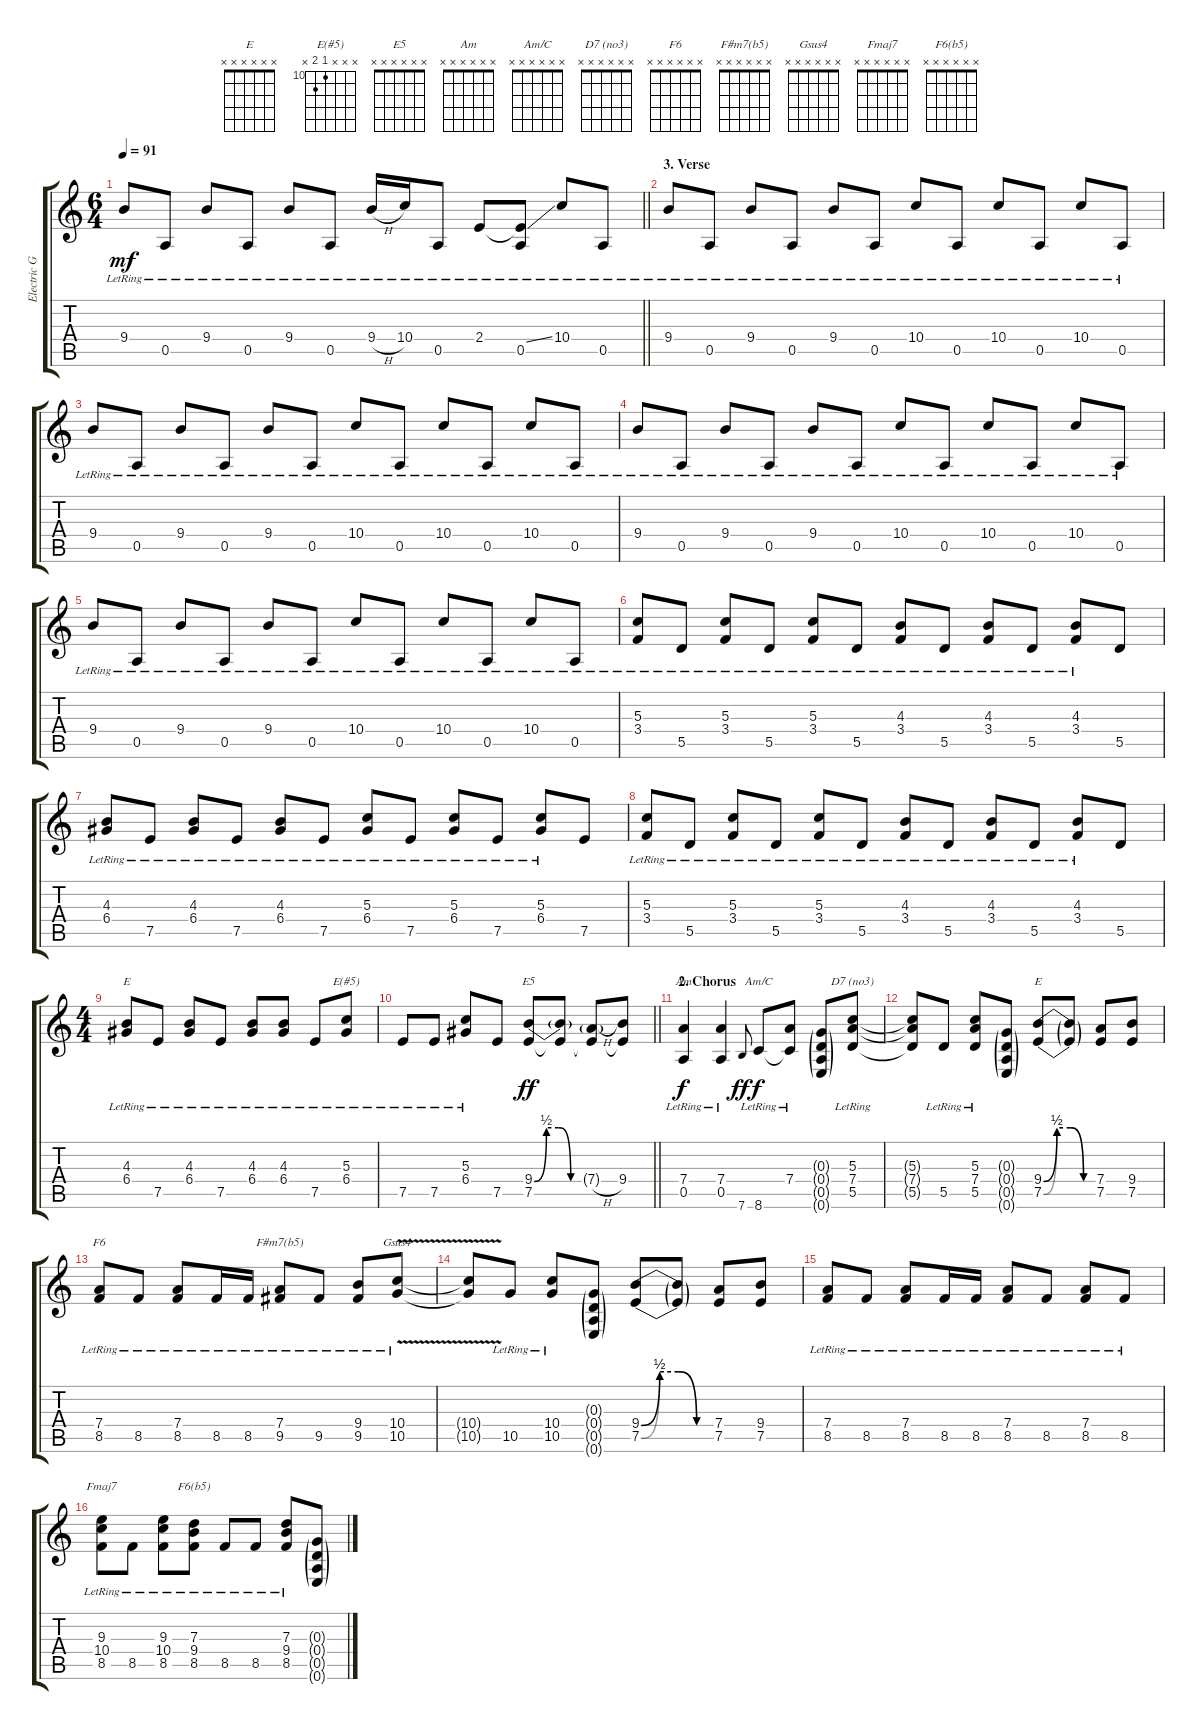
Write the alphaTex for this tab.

\track ("Electric Guitar: main" "Electric G") {instrument electricguitarclean}
\staff {score tabs}
\tuning (E4 B3 G3 D3 A2 E2) {hide}
\chord ("E" x x x 9 11 x) {firstfret 9}
\chord ("E(#5)" x x x 10 11 x) {firstfret 10}
\chord ("E5" x x x x x x)
\chord ("Am" x x x x x x)
\chord ("Am/C" x x x x x x)
\chord ("D7 (no3)" x x x x x x)
\chord ("E" x x x x x x)
\chord ("F6" x x x x x x)
\chord ("F#m7(b5)" x x x x x x)
\chord ("Gsus4" x x x x x x)
\chord ("Fmaj7" x x x x x x)
\chord ("F6(b5)" x x x x x x)
\ts (6 4)
\tempo 91
\clef g2
\barLineRight lightlight
\ks c
9.4{lr}.8{dy mf} 0.5{lr}.8 9.4{lr}.8 0.5{lr}.8 9.4{lr}.8 0.5{lr}.8 9.4{h lr}.16 10.4{lr}.16 0.5{lr}.8 2.4{lr}.8 (2.4{ss lr t} 0.5{lr}).8 10.4{lr}.8 0.5{lr}.8 |
\section ("" "3. Verse")
9.4{lr}.8 0.5{lr}.8 9.4{lr}.8 0.5{lr}.8 9.4{lr}.8 0.5{lr}.8 10.4{lr}.8 0.5{lr}.8 10.4{lr}.8 0.5{lr}.8 10.4{lr}.8 0.5{lr}.8 |
9.4{lr}.8 0.5{lr}.8 9.4{lr}.8 0.5{lr}.8 9.4{lr}.8 0.5{lr}.8 10.4{lr}.8 0.5{lr}.8 10.4{lr}.8 0.5{lr}.8 10.4{lr}.8 0.5{lr}.8 |
9.4{lr}.8 0.5{lr}.8 9.4{lr}.8 0.5{lr}.8 9.4{lr}.8 0.5{lr}.8 10.4{lr}.8 0.5{lr}.8 10.4{lr}.8 0.5{lr}.8 10.4{lr}.8 0.5{lr}.8 |
9.4{lr}.8 0.5{lr}.8 9.4{lr}.8 0.5{lr}.8 9.4{lr}.8 0.5{lr}.8 10.4{lr}.8 0.5{lr}.8 10.4{lr}.8 0.5{lr}.8 10.4{lr}.8 0.5{lr}.8 |
(5.3{lr} 3.4{lr}).8 5.5{lr}.8 (5.3{lr} 3.4{lr}).8 5.5{lr}.8 (5.3{lr} 3.4{lr}).8 5.5{lr}.8 (4.3{lr} 3.4{lr}).8 5.5{lr}.8 (4.3{lr} 3.4{lr}).8 5.5{lr}.8 (4.3{lr} 3.4{lr}).8 5.5.8 |
(4.3{lr} 6.4{lr}).8 7.5{lr}.8 (4.3{lr} 6.4{lr}).8 7.5{lr}.8 (4.3{lr} 6.4{lr}).8 7.5{lr}.8 (5.3{lr} 6.4{lr}).8 7.5{lr}.8 (5.3{lr} 6.4{lr}).8 7.5{lr}.8 (5.3{lr} 6.4{lr}).8 7.5.8 |
(5.3{lr} 3.4{lr}).8 5.5{lr}.8 (5.3{lr} 3.4{lr}).8 5.5{lr}.8 (5.3{lr} 3.4{lr}).8 5.5{lr}.8 (4.3{lr} 3.4{lr}).8 5.5{lr}.8 (4.3{lr} 3.4{lr}).8 5.5{lr}.8 (4.3{lr} 3.4{lr}).8 5.5.8 |
\ts (4 4)
(4.3{lr} 6.4{lr}).8{ch "E"} 7.5{lr}.8 (4.3{lr} 6.4{lr}).8 7.5{lr}.8 (4.3{lr} 6.4{lr}).8 (4.3{lr} 6.4{lr}).8 7.5{lr}.8 (5.3{lr} 6.4{lr}).8{ch "E(#5)"} |
\barLineRight lightlight
7.5{lr}.8 7.5{lr}.8 (5.3{lr} 6.4).8 7.5.8 (9.4{be (custom 0 0 15 2 30 2 45 0 60 0)} 7.5).8{ch "E5" dy ff instrument overdrivenguitar} (9.4{t} 7.5{t}).8 (7.4{h g} 7.5{t}).8 (9.4 7.5{t}).8 |
\section ("" "2. Chorus")
(7.4 0.5{lr}).4{ch "Am" dy f} (7.4{lr} 0.5).4 7.6.8{gr onbeat dy ff} 8.6{lr}.8{ch "Am/C" dy f} (7.4{lr} 8.6{t}).8 (0.3{g} 0.4{g} 0.5{g} 0.6{g}).8 (5.3{lr} 7.4{lr} 5.5{lr}).8{ch "D7 (no3)"} |
(5.3{t} 7.4{t} 5.5{t}).8 5.5{lr}.8 (5.3 7.4{lr} 5.5{lr}).8 (0.3{g} 0.4{g} 0.5{g} 0.6{g}).8 (9.4{be (custom 0 0 15 2 30 2 45 0 60 0)} 7.5{be (custom 0 0 15 2 30 2 45 0 60 0)}).8{ch "E"} (9.4{t} 7.5{t}).8 (7.4 7.5).8 (9.4 7.5).8 |
(7.4{lr} 8.5{lr}).8{ch "F6"} 8.5{lr}.8 (7.4{lr} 8.5{lr}).8 8.5{lr}.16 8.5{lr}.16 (7.4{lr} 9.5{lr}).8{ch "F#m7(b5)"} 9.5{lr}.8 (9.4{lr} 9.5{lr}).8 (10.4{v lr} 10.5{v lr}).8{ch "Gsus4"} |
(10.4{t} 10.5{t}).8 10.5{lr}.8 (10.4{lr} 10.5{lr}).8 (0.3{g} 0.4{g} 0.5{g} 0.6{g}).8 (9.4{be (custom 0 0 15 2 30 2 45 0 60 0)} 7.5{be (custom 0 0 15 2 30 2 45 0 60 0)}).8 (9.4{t} 7.5{t}).8 (7.4 7.5).8 (9.4 7.5).8 |
(7.4{lr} 8.5{lr}).8 8.5{lr}.8 (7.4{lr} 8.5{lr}).8 8.5{lr}.16 8.5{lr}.16 (7.4{lr} 8.5{lr}).8 8.5{lr}.8 (7.4{lr} 8.5{lr}).8 8.5{lr}.8 |
(9.3{lr} 10.4{lr} 8.5{lr}).8{ch "Fmaj7"} 8.5{lr}.8 (9.3{lr} 10.4{lr} 8.5{lr}).8 (7.3{lr} 9.4{lr} 8.5{lr}).8{ch "F6(b5)"} 8.5{lr}.8 8.5{lr}.8 (7.3 9.4{lr} 8.5{lr}).8 (0.3{g} 0.4{g} 0.5{g} 0.6{g}).8
